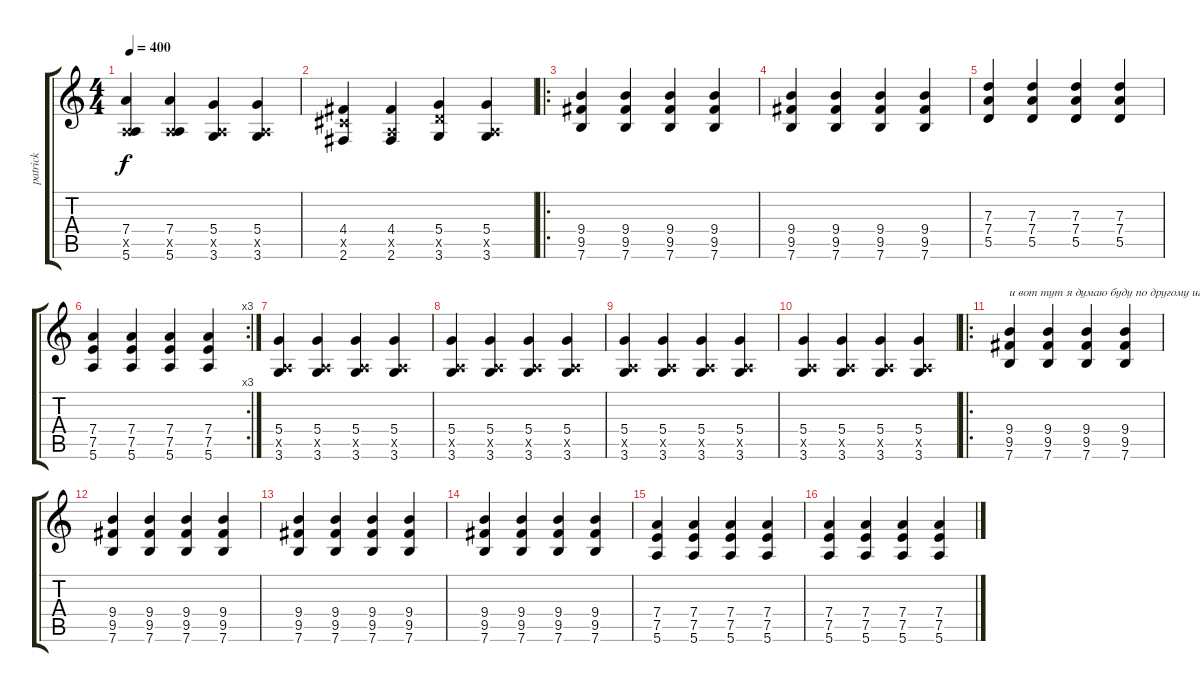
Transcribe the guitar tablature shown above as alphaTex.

\track ("patrick" "patrick") {instrument overdrivenguitar}
\staff {score tabs}
\tuning (E4 B3 G3 D3 A2 E2) {hide}
\ts (4 4)
\tempo 400
\clef g2
\ks c
(7.4 0.5{x} 5.6).4{dy f} (7.4 0.5{x} 5.6).4 (5.4 0.5{x} 3.6).4 (5.4 0.5{x} 3.6).4 |
(4.4 4.5{x} 2.6).4 (4.4 0.5{x} 2.6).4 (5.4 5.5{x} 3.6).4 (5.4 0.5{x} 3.6).4 |
\ro
(9.4 9.5 7.6).4 (9.4 9.5 7.6).4 (9.4 9.5 7.6).4 (9.4 9.5 7.6).4 |
(9.4 9.5 7.6).4 (9.4 9.5 7.6).4 (9.4 9.5 7.6).4 (9.4 9.5 7.6).4 |
(7.3 7.4 5.5).4 (7.3 7.4 5.5).4 (7.3 7.4 5.5).4 (7.3 7.4 5.5).4 |
\rc 3
(7.4 7.5 5.6).4 (7.4 7.5 5.6).4 (7.4 7.5 5.6).4 (7.4 7.5 5.6).4 |
(5.4 0.5{x} 3.6).4 (5.4 0.5{x} 3.6).4 (5.4 0.5{x} 3.6).4 (5.4 0.5{x} 3.6).4 |
(5.4 0.5{x} 3.6).4 (5.4 0.5{x} 3.6).4 (5.4 0.5{x} 3.6).4 (5.4 0.5{x} 3.6).4 |
(5.4 0.5{x} 3.6).4 (5.4 0.5{x} 3.6).4 (5.4 0.5{x} 3.6).4 (5.4 0.5{x} 3.6).4 |
(5.4 0.5{x} 3.6).4 (5.4 0.5{x} 3.6).4 (5.4 0.5{x} 3.6).4 (5.4 0.5{x} 3.6).4 |
\ro
(9.4 9.5 7.6).4{txt "и вот тут я думаю буду по другому играть"} (9.4 9.5 7.6).4 (9.4 9.5 7.6).4 (9.4 9.5 7.6).4 |
(9.4 9.5 7.6).4 (9.4 9.5 7.6).4 (9.4 9.5 7.6).4 (9.4 9.5 7.6).4 |
(9.4 9.5 7.6).4 (9.4 9.5 7.6).4 (9.4 9.5 7.6).4 (9.4 9.5 7.6).4 |
(9.4 9.5 7.6).4 (9.4 9.5 7.6).4 (9.4 9.5 7.6).4 (9.4 9.5 7.6).4 |
(7.4 7.5 5.6).4 (7.4 7.5 5.6).4 (7.4 7.5 5.6).4 (7.4 7.5 5.6).4 |
(7.4 7.5 5.6).4 (7.4 7.5 5.6).4 (7.4 7.5 5.6).4 (7.4 7.5 5.6).4
